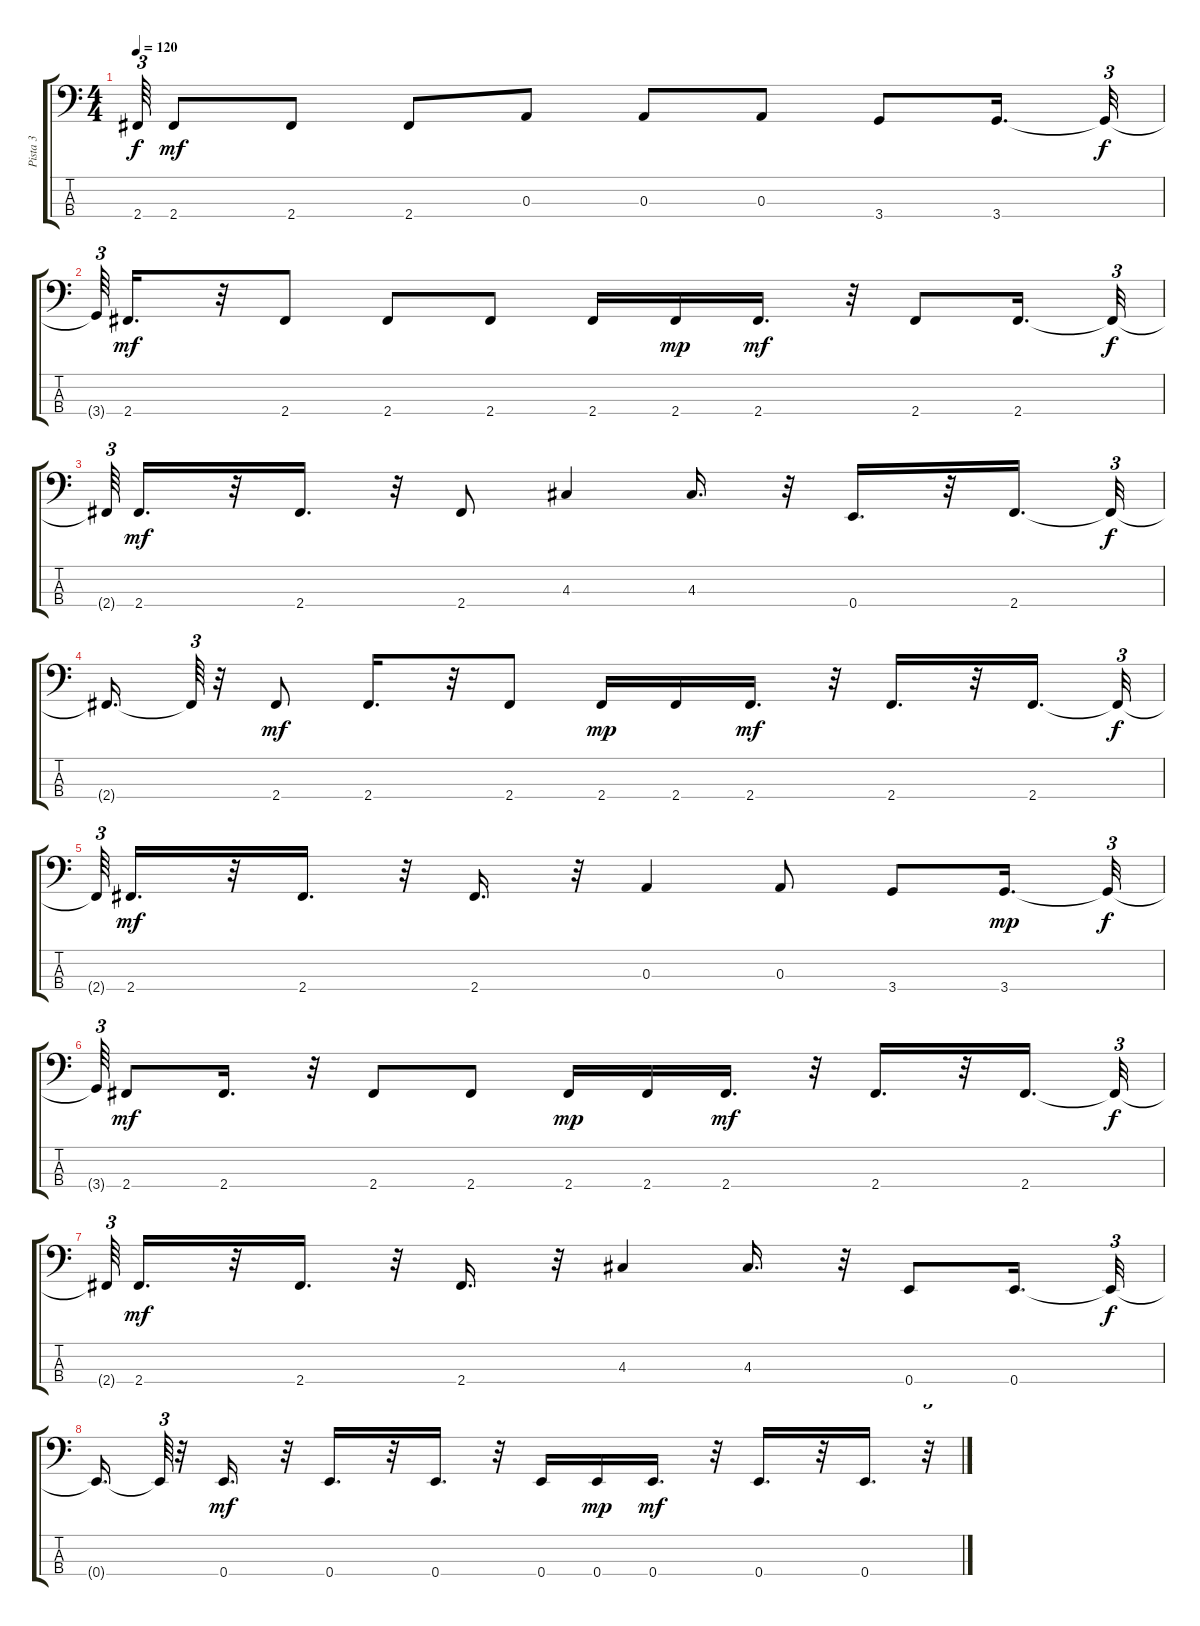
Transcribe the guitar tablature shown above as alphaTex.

\track ("Pista 3" "Pista 3") {instrument synthbass2}
\staff {score tabs}
\tuning (G2 D2 A1 E1) {hide}
\ts (4 4)
\tempo 120
\clef f4
\ks c
2.4{t}.64{tu (3 2) dy f} 2.4.8{dy mf} 2.4.8 2.4.8 0.3.8 0.3.8 0.3.8 3.4.8 3.4.16{d} 3.4{t}.32{tu (3 2) dy f} |
3.4{t}.64{tu (3 2)} 2.4.16{d dy mf} r.32 2.4.8 2.4.8 2.4.8 2.4.16 2.4.16{dy mp} 2.4.16{d dy mf} r.32 2.4.8 2.4.16{d} 2.4{t}.32{tu (3 2) dy f} |
2.4{t}.64{tu (3 2)} 2.4.16{d dy mf} r.32 2.4.16{d} r.32 2.4.8 4.3.4 4.3.16{d} r.32 0.4.16{d} r.32 2.4.16{d} 2.4{t}.32{tu (3 2) dy f} |
2.4{t}.16{d} 2.4{t}.64{tu (3 2)} r.32 2.4.8{dy mf} 2.4.16{d} r.32 2.4.8 2.4.16{dy mp} 2.4.16 2.4.16{d dy mf} r.32 2.4.16{d} r.32 2.4.16{d} 2.4{t}.32{tu (3 2) dy f} |
2.4{t}.64{tu (3 2)} 2.4.16{d dy mf} r.32 2.4.16{d} r.32 2.4.16{d} r.32 0.3.4 0.3.8 3.4.8 3.4.16{d dy mp} 3.4{t}.32{tu (3 2) dy f} |
3.4{t}.64{tu (3 2)} 2.4.8{dy mf} 2.4.16{d} r.32 2.4.8 2.4.8 2.4.16{dy mp} 2.4.16 2.4.16{d dy mf} r.32 2.4.16{d} r.32 2.4.16{d} 2.4{t}.32{tu (3 2) dy f} |
2.4{t}.64{tu (3 2)} 2.4.16{d dy mf} r.32 2.4.16{d} r.32 2.4.16{d} r.32 4.3.4 4.3.16{d} r.32 0.4.8 0.4.16{d} 0.4{t}.32{tu (3 2) dy f} |
0.4{t}.16{d} 0.4{t}.64{tu (3 2)} r.32 0.4.16{d dy mf} r.32 0.4.16{d} r.32 0.4.16{d} r.32 0.4.16 0.4.16{dy mp} 0.4.16{d dy mf} r.32 0.4.16{d} r.32 0.4.16{d} r.32{tu (3 2)}
